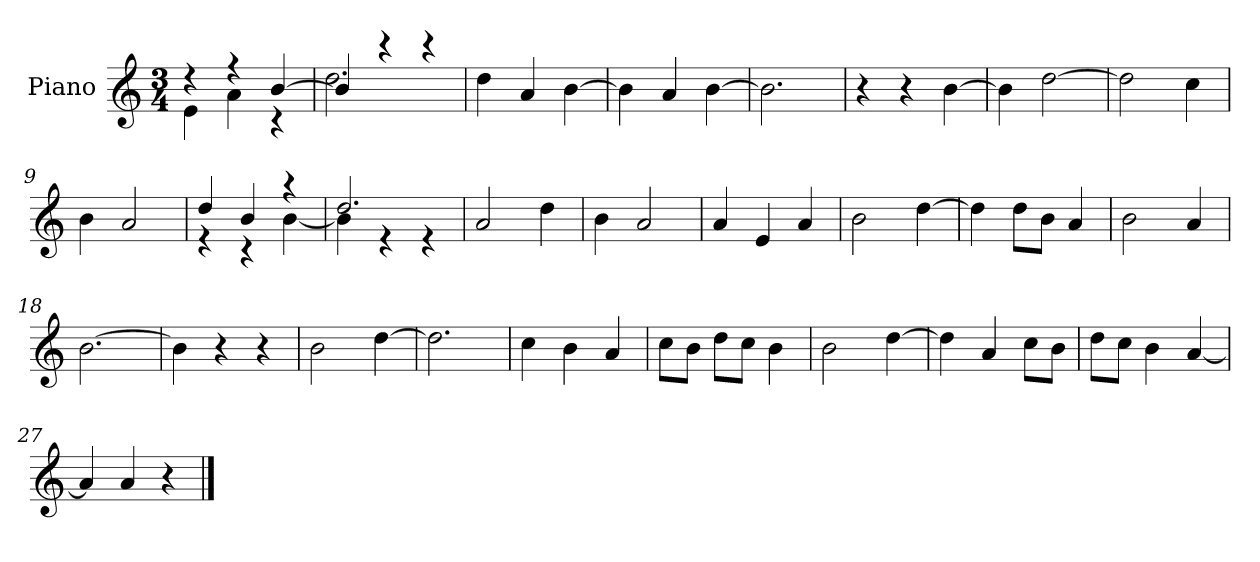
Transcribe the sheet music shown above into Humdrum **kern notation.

**kern
*part1
*staff1
*I"Piano
*I'P-no
*clefG2
*k[]
*M3/4
*MM177
=1
*^
4r	4e\
4r	4a\
[4b/	4r
=2	=2
4b/]	2.dd\
4r	.
4r	.
*v	*v
=3
4dd\
4a/
[4b\
=4
4b\]
4a/
[4b\
=5
2.b\]
=6
4r
4r
[4b\
=7
4b\]
[2dd\
=8
2dd\]
4cc\
=9
4b\
2a/
=10
*^
4dd/	4r
4b/	4r
4r	[4b\
=11	=11
2.dd/	4b\]
.	4r
.	4r
*v	*v
=12
2a/
4dd\
!!LO:LB:g=z
=13
4b\
2a/
=14
4a/
4e/
4a/
=15
2b\
[4dd\
=16
4dd\]
8dd\L
8b\J
4a/
=17
2b\
4a/
=18
[2.b\
=19
4b\]
4r
4r
=20
2b\
[4dd\
=21
2.dd\]
=22
4cc\
4b\
4a/
=23
8cc\L
8b\J
8dd\L
8cc\J
4b\
=24
2b\
[4dd\
!!LO:LB:g=z
=25
4dd\]
4a/
8cc\L
8b\J
=26
8dd\L
8cc\J
4b\
[4a/
=27
4a/]
4a/
4r
==
*-
